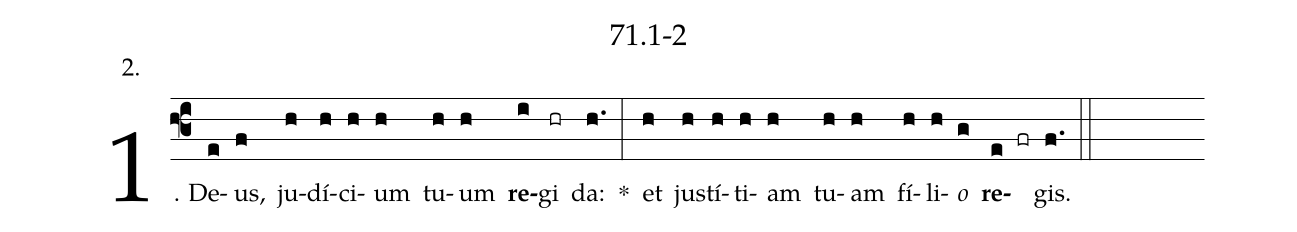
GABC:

name: 71.1-2;
annotation: 2.;
%%
(f3)1. De(e)us,(f) ju(h)dí(h)ci(h)um(h) tu(h)um(h) <b>re</b>(i)gi(hr) da:(h.) *(:) et(h) jus(h)tí(h)ti(h)am(h) tu(h)am(h) fí(h)li(h)<i>o</i>(g) <b>re</b>(e fr)gis.(f.) (::)


%E(h) u(h) o(h) u(g) a(e) e.(f.) (::)
